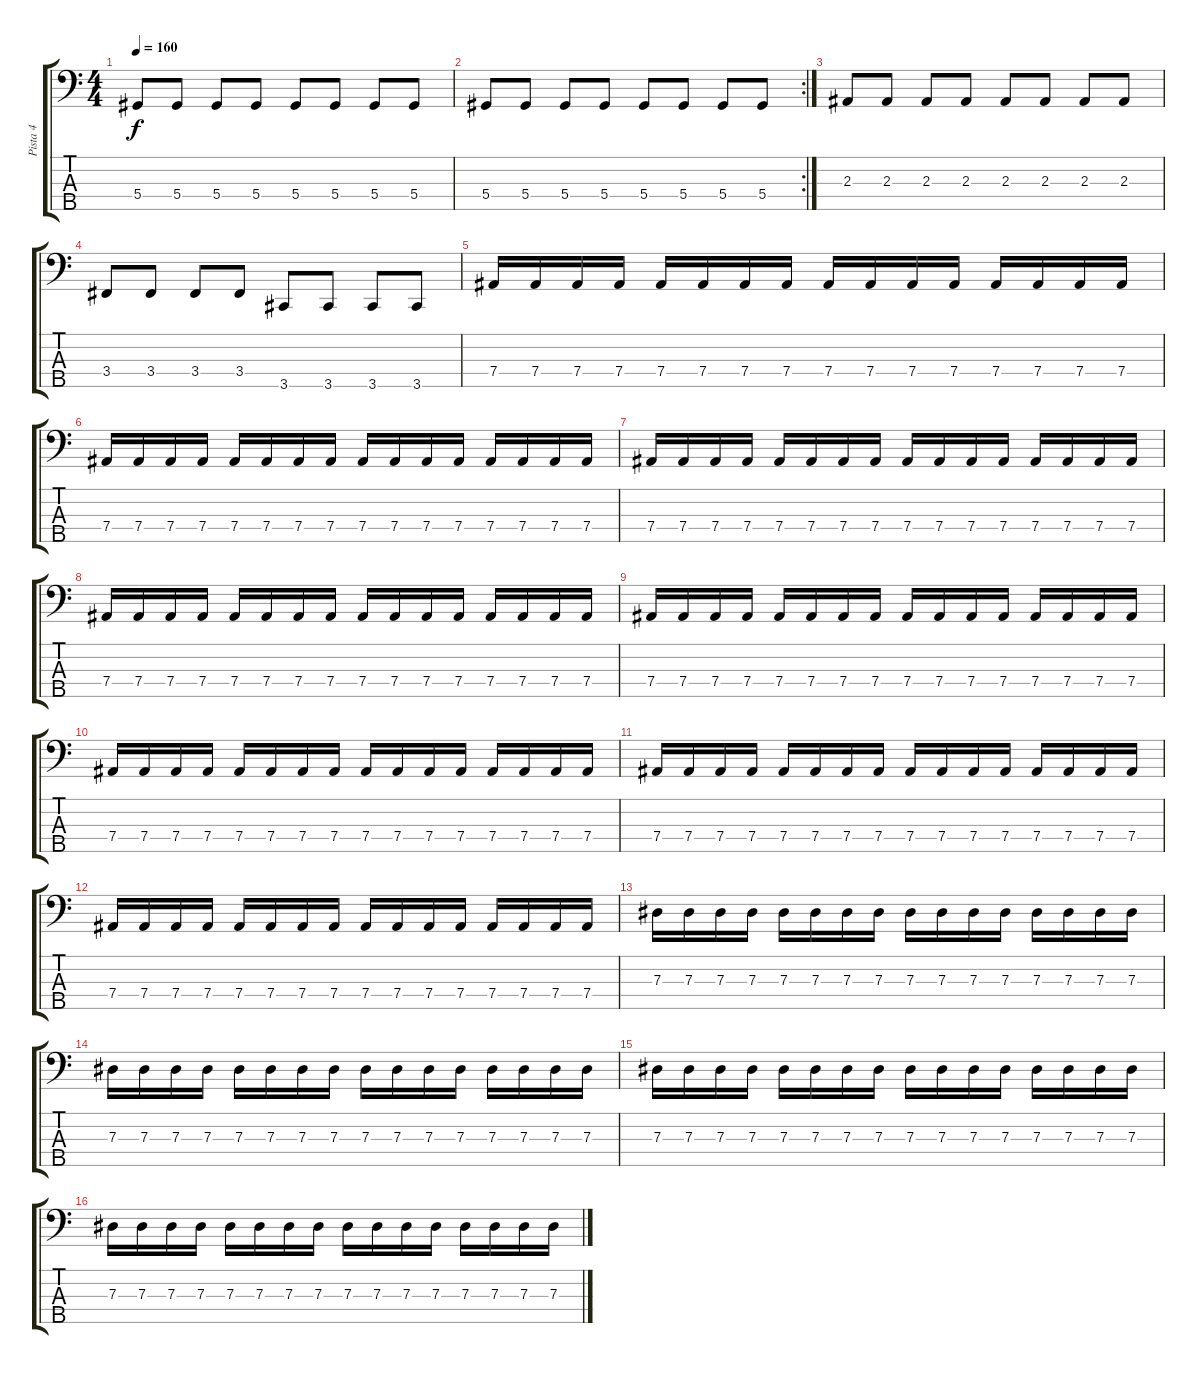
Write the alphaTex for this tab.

\track ("Pista 4" "Pista 4") {instrument electricbassfinger}
\staff {score tabs}
\tuning (Gb2 Db2 Ab1 Eb1 Bb0) {hide}
\ts (4 4)
\tempo 160
\clef f4
\ks c
5.4.8{dy f} 5.4.8 5.4.8 5.4.8 5.4.8 5.4.8 5.4.8 5.4.8 |
\rc 2
5.4.8 5.4.8 5.4.8 5.4.8 5.4.8 5.4.8 5.4.8 5.4.8 |
2.3.8 2.3.8 2.3.8 2.3.8 2.3.8 2.3.8 2.3.8 2.3.8 |
3.4.8 3.4.8 3.4.8 3.4.8 3.5.8 3.5.8 3.5.8 3.5.8 |
7.4.16 7.4.16 7.4.16 7.4.16 7.4.16 7.4.16 7.4.16 7.4.16 7.4.16 7.4.16 7.4.16 7.4.16 7.4.16 7.4.16 7.4.16 7.4.16 |
7.4.16 7.4.16 7.4.16 7.4.16 7.4.16 7.4.16 7.4.16 7.4.16 7.4.16 7.4.16 7.4.16 7.4.16 7.4.16 7.4.16 7.4.16 7.4.16 |
7.4.16 7.4.16 7.4.16 7.4.16 7.4.16 7.4.16 7.4.16 7.4.16 7.4.16 7.4.16 7.4.16 7.4.16 7.4.16 7.4.16 7.4.16 7.4.16 |
7.4.16 7.4.16 7.4.16 7.4.16 7.4.16 7.4.16 7.4.16 7.4.16 7.4.16 7.4.16 7.4.16 7.4.16 7.4.16 7.4.16 7.4.16 7.4.16 |
7.4.16 7.4.16 7.4.16 7.4.16 7.4.16 7.4.16 7.4.16 7.4.16 7.4.16 7.4.16 7.4.16 7.4.16 7.4.16 7.4.16 7.4.16 7.4.16 |
7.4.16 7.4.16 7.4.16 7.4.16 7.4.16 7.4.16 7.4.16 7.4.16 7.4.16 7.4.16 7.4.16 7.4.16 7.4.16 7.4.16 7.4.16 7.4.16 |
7.4.16 7.4.16 7.4.16 7.4.16 7.4.16 7.4.16 7.4.16 7.4.16 7.4.16 7.4.16 7.4.16 7.4.16 7.4.16 7.4.16 7.4.16 7.4.16 |
7.4.16 7.4.16 7.4.16 7.4.16 7.4.16 7.4.16 7.4.16 7.4.16 7.4.16 7.4.16 7.4.16 7.4.16 7.4.16 7.4.16 7.4.16 7.4.16 |
7.3.16 7.3.16 7.3.16 7.3.16 7.3.16 7.3.16 7.3.16 7.3.16 7.3.16 7.3.16 7.3.16 7.3.16 7.3.16 7.3.16 7.3.16 7.3.16 |
7.3.16 7.3.16 7.3.16 7.3.16 7.3.16 7.3.16 7.3.16 7.3.16 7.3.16 7.3.16 7.3.16 7.3.16 7.3.16 7.3.16 7.3.16 7.3.16 |
7.3.16 7.3.16 7.3.16 7.3.16 7.3.16 7.3.16 7.3.16 7.3.16 7.3.16 7.3.16 7.3.16 7.3.16 7.3.16 7.3.16 7.3.16 7.3.16 |
7.3.16 7.3.16 7.3.16 7.3.16 7.3.16 7.3.16 7.3.16 7.3.16 7.3.16 7.3.16 7.3.16 7.3.16 7.3.16 7.3.16 7.3.16 7.3.16
